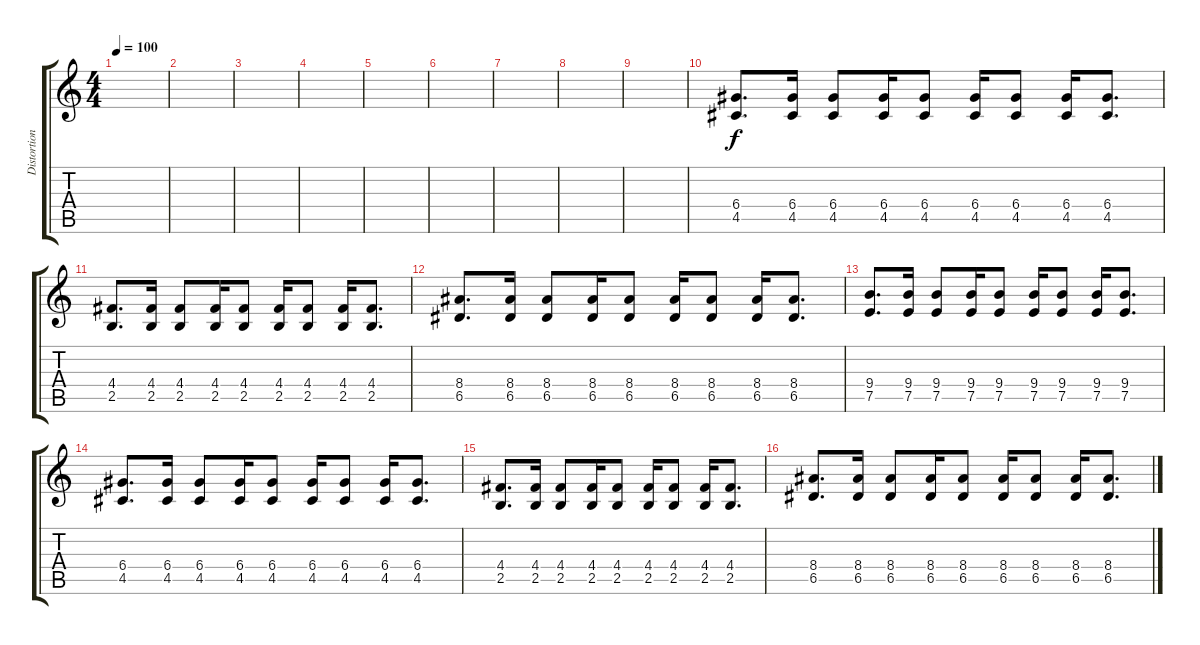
\track ("Distortion Guitar" "Distortion") {instrument distortionguitar}
\staff {score tabs}
\tuning (E4 B3 G3 D3 A2 E2) {hide}
\ts (4 4)
\tempo 100
\clef g2
\ks c
|
|
|
|
|
|
|
|
|
(6.4 4.5).8{d} (6.4 4.5).16 (6.4 4.5).8 (6.4 4.5).16 (6.4 4.5).8 (6.4 4.5).16 (6.4 4.5).8 (6.4 4.5).16 (6.4 4.5).8{d} |
(4.4 2.5).8{d} (4.4 2.5).16 (4.4 2.5).8 (4.4 2.5).16 (4.4 2.5).8 (4.4 2.5).16 (4.4 2.5).8 (4.4 2.5).16 (4.4 2.5).8{d} |
(8.4 6.5).8{d} (8.4 6.5).16 (8.4 6.5).8 (8.4 6.5).16 (8.4 6.5).8 (8.4 6.5).16 (8.4 6.5).8 (8.4 6.5).16 (8.4 6.5).8{d} |
(9.4 7.5).8{d} (9.4 7.5).16 (9.4 7.5).8 (9.4 7.5).16 (9.4 7.5).8 (9.4 7.5).16 (9.4 7.5).8 (9.4 7.5).16 (9.4 7.5).8{d} |
(6.4 4.5).8{d} (6.4 4.5).16 (6.4 4.5).8 (6.4 4.5).16 (6.4 4.5).8 (6.4 4.5).16 (6.4 4.5).8 (6.4 4.5).16 (6.4 4.5).8{d} |
(4.4 2.5).8{d} (4.4 2.5).16 (4.4 2.5).8 (4.4 2.5).16 (4.4 2.5).8 (4.4 2.5).16 (4.4 2.5).8 (4.4 2.5).16 (4.4 2.5).8{d} |
(8.4 6.5).8{d} (8.4 6.5).16 (8.4 6.5).8 (8.4 6.5).16 (8.4 6.5).8 (8.4 6.5).16 (8.4 6.5).8 (8.4 6.5).16 (8.4 6.5).8{d}
